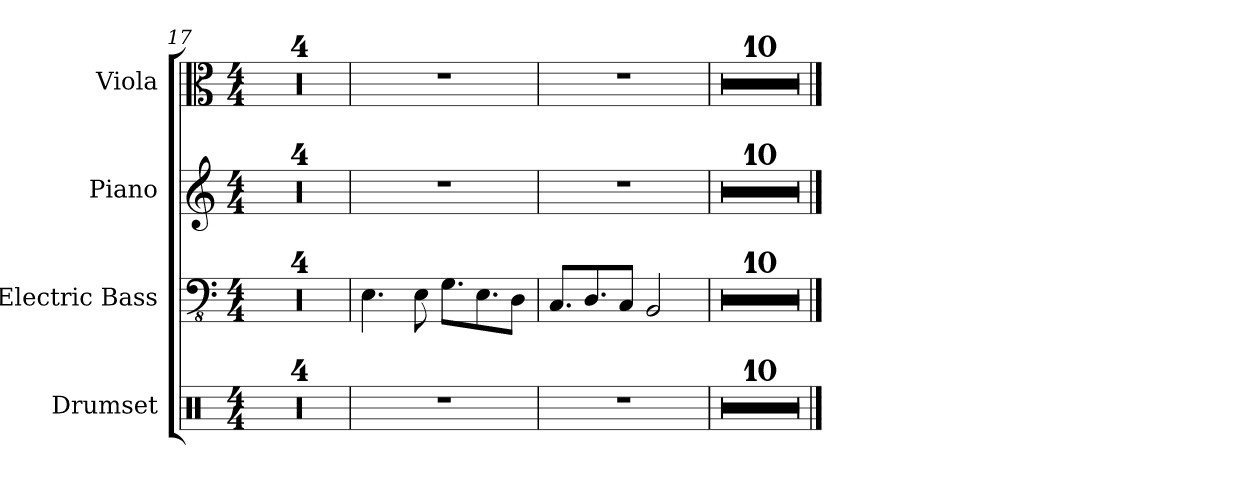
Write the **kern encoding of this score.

**kern	**kern	**kern	**kern
*part4	*part3	*part2	*part1
*staff4	*staff3	*staff2	*staff1
*I"Drumset	*I"Electric Bass	*I"Piano	*I"Viola
*I'Drs.	*I'El. B.	*I'Pno.	*I'Vla.
!!LO:LB:g=z
*clefX	*clefFv4	*clefG2	*clefC3
*k[]	*k[]	*k[]	*k[]
*M4/4	*M4/4	*M4/4	*M4/4
=17	=17	=17	=17
1r	1r	1r	1r
=18	=18	=18	=18
1r	1r	1r	1r
=19	=19	=19	=19
1r	1r	1r	1r
=20	=20	=20	=20
1r	1r	1r	1r
!!LO:LB:g=z
=21	=21	=21	=21
1r	4.EE\	1r	1r
.	8EE\	.	.
.	8.GG\L	.	.
.	8.EE\	.	.
.	8DD\J	.	.
=22	=22	=22	=22
1r	8.CC/L	1r	1r
.	8.DD/	.	.
.	8CC/J	.	.
.	2BBB/	.	.
=23	=23	=23	=23
1r	1r	1r	1r
=24	=24	=24	=24
1r	1r	1r	1r
!!LO:LB:g=z
=25	=25	=25	=25
1r	1r	1r	1r
=26	=26	=26	=26
1r	1r	1r	1r
=27	=27	=27	=27
1r	1r	1r	1r
=28	=28	=28	=28
1r	1r	1r	1r
!!LO:PB:g=z
=29	=29	=29	=29
1r	1r	1r	1r
=30	=30	=30	=30
1r	1r	1r	1r
=31	=31	=31	=31
1r	1r	1r	1r
=32	=32	=32	=32
1r	1r	1r	1r
==	==	==	==
*-	*-	*-	*-
